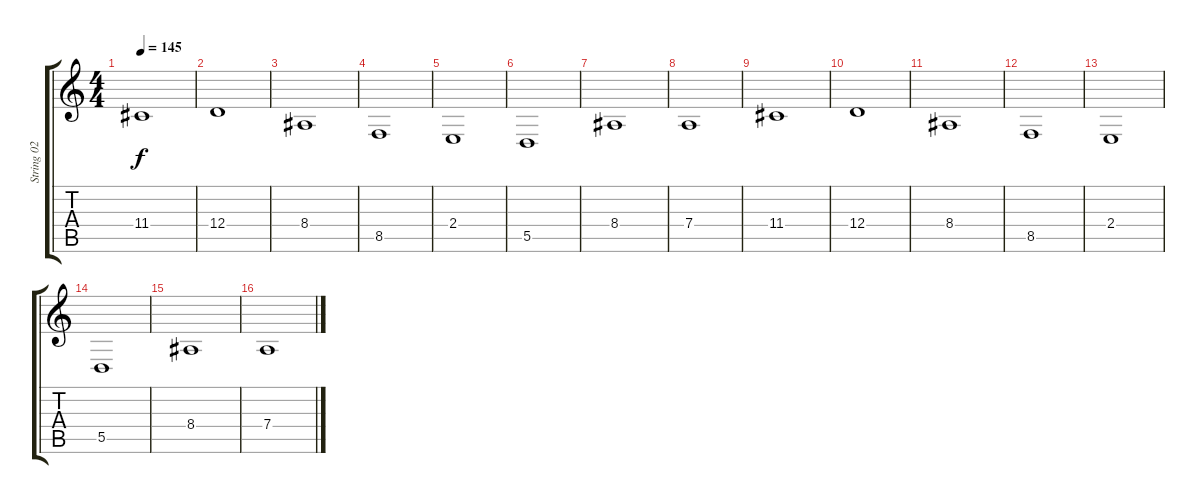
\track ("String 02" "String 02") {instrument choiraahs}
\staff {score tabs}
\tuning (E4 B3 G3 D3 A2 E2) {hide}
\ts (4 4)
\tempo 145
\clef g2
\ks c
11.4.1{dy f} |
12.4.1 |
8.4.1 |
8.5.1 |
2.4.1 |
5.5.1 |
8.4.1 |
7.4.1 |
11.4.1 |
12.4.1 |
8.4.1 |
8.5.1 |
2.4.1 |
5.5.1 |
8.4.1 |
7.4.1
